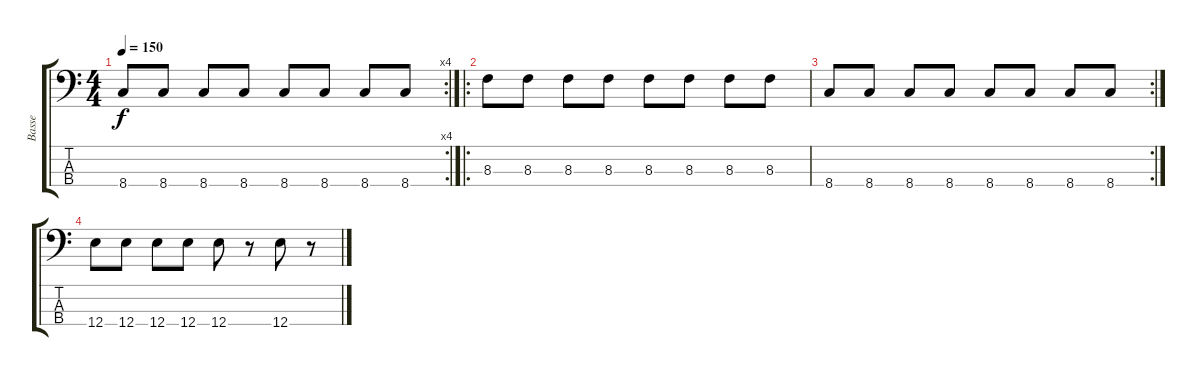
\track ("Basse" "Basse") {instrument electricbasspick}
\staff {score tabs}
\tuning (G2 D2 A1 E1) {hide}
\rc 4
\ts (4 4)
\tempo 150
\clef f4
\ks c
8.4.8{dy f} 8.4.8 8.4.8 8.4.8 8.4.8 8.4.8 8.4.8 8.4.8 |
\ro
8.3.8 8.3.8 8.3.8 8.3.8 8.3.8 8.3.8 8.3.8 8.3.8 |
\rc 2
8.4.8 8.4.8 8.4.8 8.4.8 8.4.8 8.4.8 8.4.8 8.4.8 |
12.4.8 12.4.8 12.4.8 12.4.8 12.4.8 r.8 12.4.8 r.8
